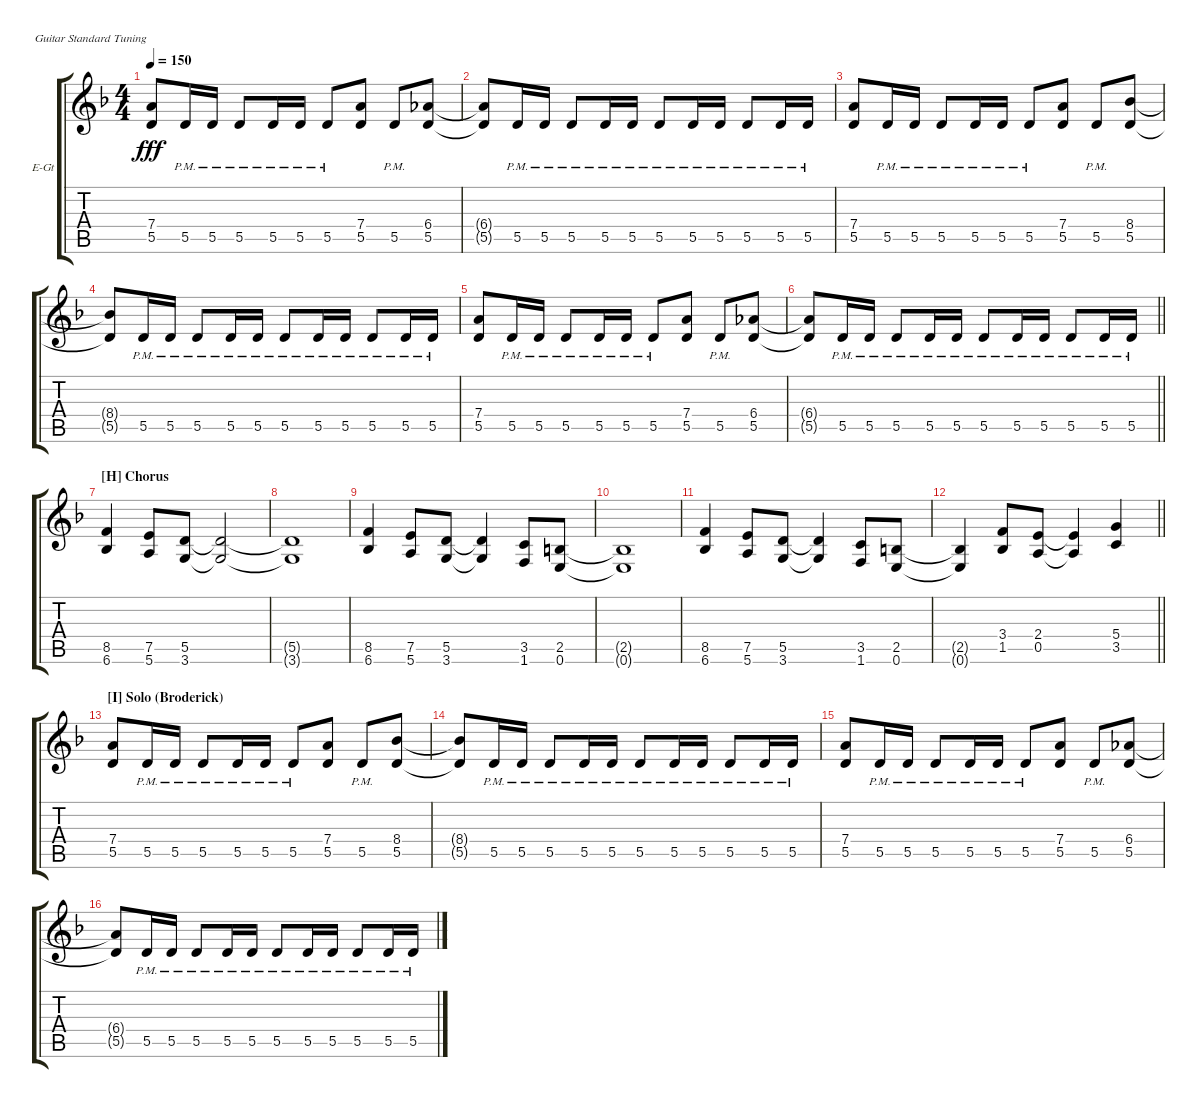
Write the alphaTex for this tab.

\bracketExtendMode groupsimilarinstruments
\firstSystemTrackNameOrientation horizontal
\otherSystemsTrackNameOrientation horizontal
\track ("Rhythm 4 (Distortion)" "E-Gt") {instrument distortionguitar}
\staff {score tabs}
\tuning (E4 B3 G3 D3 A2 E2)
\ts (4 4)
\tempo 150
\clef g2
\ks dminor
(7.4 5.5).8{dy fff} 5.5{pm}.16 5.5{pm}.16 5.5{pm}.8 5.5{pm}.16 5.5{pm}.16 5.5{pm}.8 (7.4 5.5).8 5.5{pm}.8 (6.4 5.5).8 |
(6.4{t} 5.5{t}).8 5.5{pm}.16 5.5{pm}.16 5.5{pm}.8 5.5{pm}.16 5.5{pm}.16 5.5{pm}.8 5.5{pm}.16 5.5{pm}.16 5.5{pm}.8 5.5{pm}.16 5.5{pm}.16 |
(7.4 5.5).8 5.5{pm}.16 5.5{pm}.16 5.5{pm}.8 5.5{pm}.16 5.5{pm}.16 5.5{pm}.8 (7.4 5.5).8 5.5{pm}.8 (8.4 5.5).8 |
(8.4{t} 5.5{t}).8 5.5{pm}.16 5.5{pm}.16 5.5{pm}.8 5.5{pm}.16 5.5{pm}.16 5.5{pm}.8 5.5{pm}.16 5.5{pm}.16 5.5{pm}.8 5.5{pm}.16 5.5{pm}.16 |
(7.4 5.5).8 5.5{pm}.16 5.5{pm}.16 5.5{pm}.8 5.5{pm}.16 5.5{pm}.16 5.5{pm}.8 (7.4 5.5).8 5.5{pm}.8 (6.4 5.5).8 |
\barLineRight lightlight
(6.4{t} 5.5{t}).8 5.5{pm}.16 5.5{pm}.16 5.5{pm}.8 5.5{pm}.16 5.5{pm}.16 5.5{pm}.8 5.5{pm}.16 5.5{pm}.16 5.5{pm}.8 5.5{pm}.16 5.5{pm}.16 |
\section ("H" "Chorus")
(8.5 6.6).4 (7.5 5.6).8 (5.5 3.6).8 (5.5{t} 3.6{t}).2 |
(5.5{t} 3.6{t}).1 |
(8.5 6.6).4 (7.5 5.6).8 (5.5 3.6).8 (5.5{t} 3.6{t}).4 (3.5 1.6).8 (2.5 0.6).8 |
(2.5{t} 0.6{t}).1 |
(8.5 6.6).4 (7.5 5.6).8 (5.5 3.6).8 (5.5{t} 3.6{t}).4 (3.5 1.6).8 (2.5 0.6).8 |
\barLineRight lightlight
(2.5{t} 0.6{t}).4 (3.4 1.5).8 (2.4 0.5).8 (2.4{t} 0.5{t}).4 (5.4 3.5).4 |
\section ("I" "Solo (Broderick)")
(7.4 5.5).8 5.5{pm}.16 5.5{pm}.16 5.5{pm}.8 5.5{pm}.16 5.5{pm}.16 5.5{pm}.8 (7.4 5.5).8 5.5{pm}.8 (8.4 5.5).8 |
(8.4{t} 5.5{t}).8 5.5{pm}.16 5.5{pm}.16 5.5{pm}.8 5.5{pm}.16 5.5{pm}.16 5.5{pm}.8 5.5{pm}.16 5.5{pm}.16 5.5{pm}.8 5.5{pm}.16 5.5{pm}.16 |
(7.4 5.5).8 5.5{pm}.16 5.5{pm}.16 5.5{pm}.8 5.5{pm}.16 5.5{pm}.16 5.5{pm}.8 (7.4 5.5).8 5.5{pm}.8 (6.4 5.5).8 |
(6.4{t} 5.5{t}).8 5.5{pm}.16 5.5{pm}.16 5.5{pm}.8 5.5{pm}.16 5.5{pm}.16 5.5{pm}.8 5.5{pm}.16 5.5{pm}.16 5.5{pm}.8 5.5{pm}.16 5.5{pm}.16
